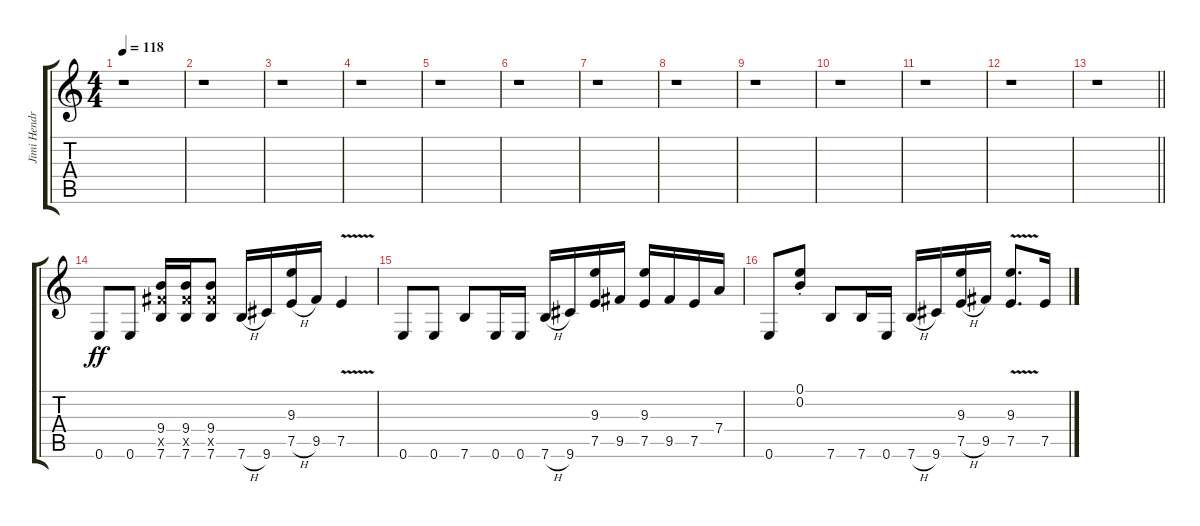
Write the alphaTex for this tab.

\track ("Jimi Hendrix-Guitar" "Jimi Hendr") {instrument acousticguitarsteel}
\staff {score tabs}
\tuning (E4 B3 G3 D3 A2 E2) {hide}
\ts (4 4)
\tempo 118
\clef g2
\ks c
r.1{dy ff instrument acousticguitarsteel} |
r.1 |
r.1 |
r.1 |
r.1 |
r.1 |
r.1 |
r.1 |
r.1 |
r.1 |
r.1 |
r.1 |
\barLineRight lightlight
r.1 |
0.6.8 0.6.8 (9.4 9.5{x} 7.6).16 (9.4 9.5{x} 7.6).16 (9.4 9.5{x} 7.6).8 7.6{h}.16 9.6.16 (9.3 7.5{h}).16 9.5.16 7.5{v}.4 |
0.6.8 0.6.8 7.6.8 0.6.16 0.6.16 7.6{h}.16 9.6.16 (9.3 7.5).16 9.5.16 (9.3 7.5).16 9.5.16 7.5.16 7.4.16 |
0.6.8 (0.1{st} 0.2{st}).8 7.6.8 7.6.16 0.6.16 7.6{h}.16 9.6.16 (9.3 7.5{h}).16 9.5.16 (9.3{v} 7.5{v}).8{d} 7.5.16
